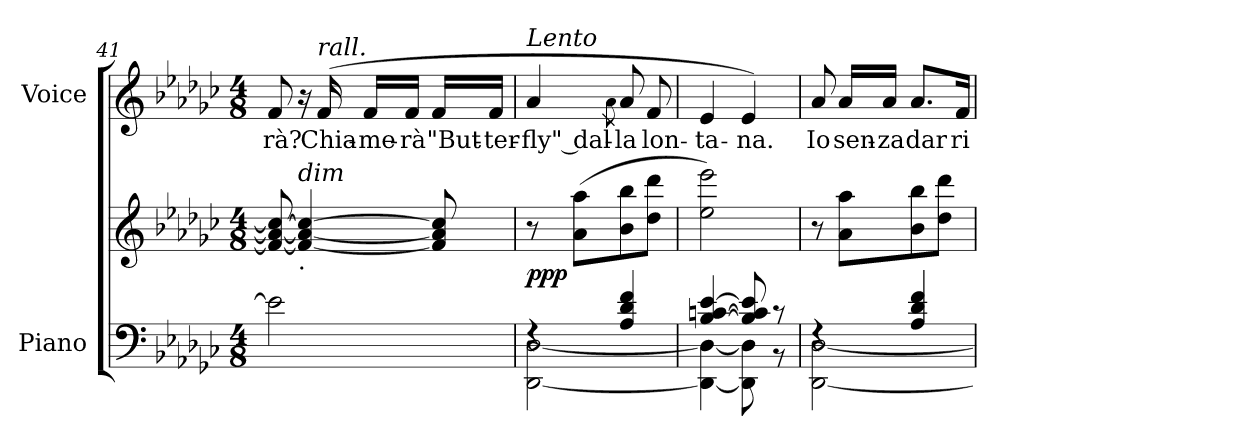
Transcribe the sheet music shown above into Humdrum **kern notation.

**kern	**kern	**dynam	**kern	**text
*part2	*part2	*part2	*part1	*part1
*staff3	*staff2	*staff2/3	*staff1	*staff1
*I"Piano	*	*	*I"Voice	*
*I'Pno	*	*	*	*
!!LO:PB:g=z
*clefF4	*clefG2	*	*clefG2	*
*k[b-e-a-d-g-c-]	*k[b-e-a-d-g-c-]	*	*k[b-e-a-d-g-c-]	*
*M4/8	*M4/8	*	*M4/8	*
=41	=41	=41	=41	=41
!	!	!	!	!LO:LY:b
2e-\]	8f/_ 8a-/_ 8cc/_	.	8f/	rà?
!	!LO:TX:a:i:t=dim	!	!	!
!	!LO:TX:b:t=.	!	!	!
.	4f/_ 4a-/_ 4cc/_	.	16r	.
!	!	!	!LO:TX:a:i:t=rall.	!
!	!	!	!	!LO:LY:b
.	.	.	(16f/	Chia-
!	!	!	!	!LO:LY:b
.	.	.	16f/LL	me-
!	!	!	!	!LO:LY:b
.	.	.	16f/JJ	rà
!	!	!	!	!LO:LY:b
.	8f/] 8a-/] 8cc/]	.	16f/LL	"But-
!	!	!	!	!LO:LY:b
.	.	.	16f/JJ	ter-
=42	=42	=42	=42	=42
*^	*	*	*	*
!	!	!	!	!LO:TX:a:i:t=Lento	!
!	!	!	!LO:DY:b	!	!LO:LY:b
4rF	[2DD-\ [2D-\	8r	ppp	4a-/	fly" dal-
.	.	(8a-\ 8aa-\L	.	.	.
.	.	.	.	8qa-\	.
!	!	!	!	!	!LO:LY:b
4A-/ 4d-/ 4f/	.	8b-\ 8bb-\	.	8a-/	la
!	!	!	!	!	!LO:LY:b
.	.	8dd-\ 8ddd-\J	.	8f/	lon-
=43	=43	=43	=43	=43	=43
!	!	!	!	!	!LO:LY:b
[4B-/ [4cn/ [4e-/	4DD-\_ 4D-\_	2ee-\ 2eee-\)	.	4e-/	ta-
!	!	!	!	!	!LO:LY:b
8B-/] 8c/] 8e-/]	8DD-\] 8D-\]	.	.	4e-/)	na.
8r	8r	.	.	.	.
=44	=44	=44	=44	=44	=44
!	!	!	!	!	!LO:LY:b
4rF	[2DD-\ [2D-\	8r	.	8a-/	Io
!	!	!	!	!	!LO:LY:b
.	.	8a-\ 8aa-\L	.	16a-/LL	sen-
!	!	!	!	!	!LO:LY:b
.	.	.	.	16a-/JJ	za
!	!	!	!	!	!LO:LY:b
4A-/ 4d-/ 4f/	.	8b-\ 8bb-\	.	8.a-/L	dar
.	.	8dd-\ 8ddd-\J	.	.	.
!	!	!	!	!	!LO:LY:b
.	.	.	.	16f/Jk	ri-
*v	*v	*	*	*	*
=	=	=	=	=
*-	*-	*-	*-	*-
